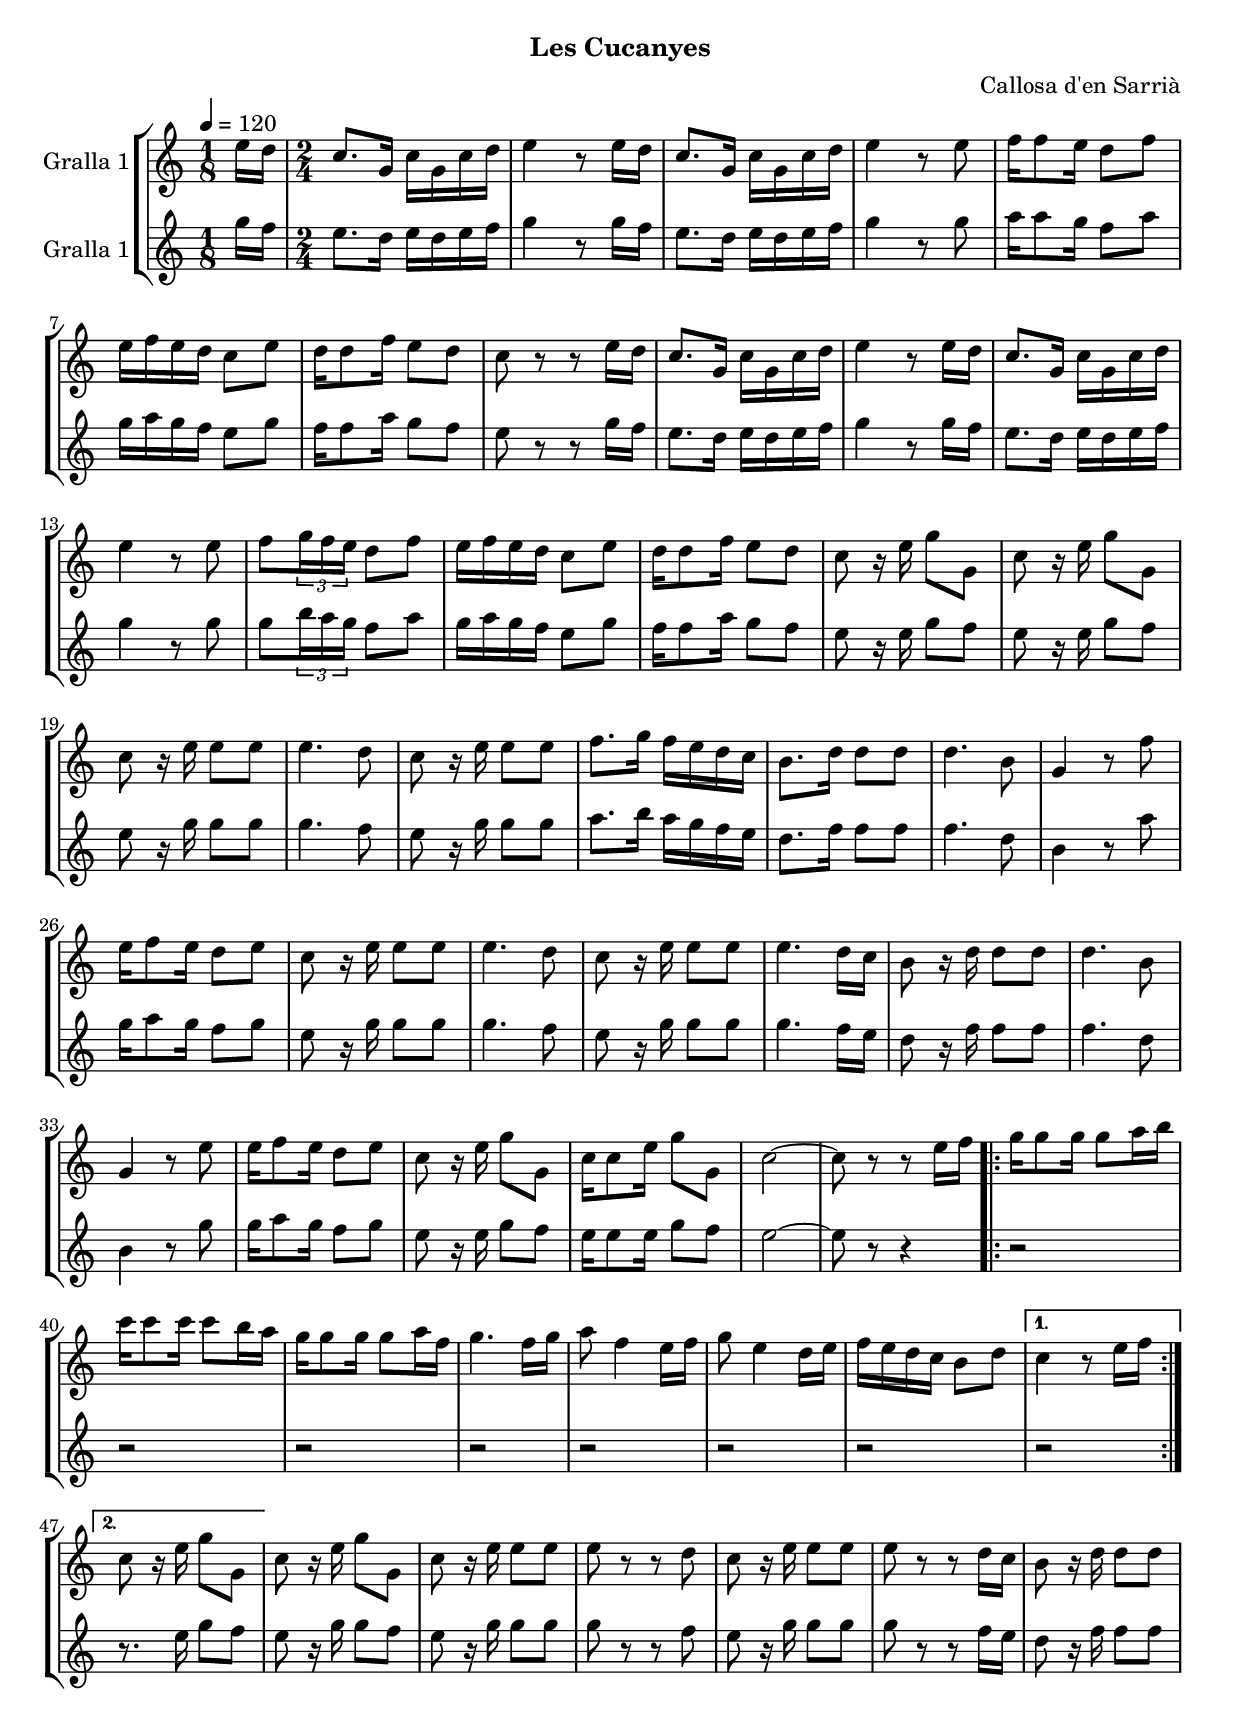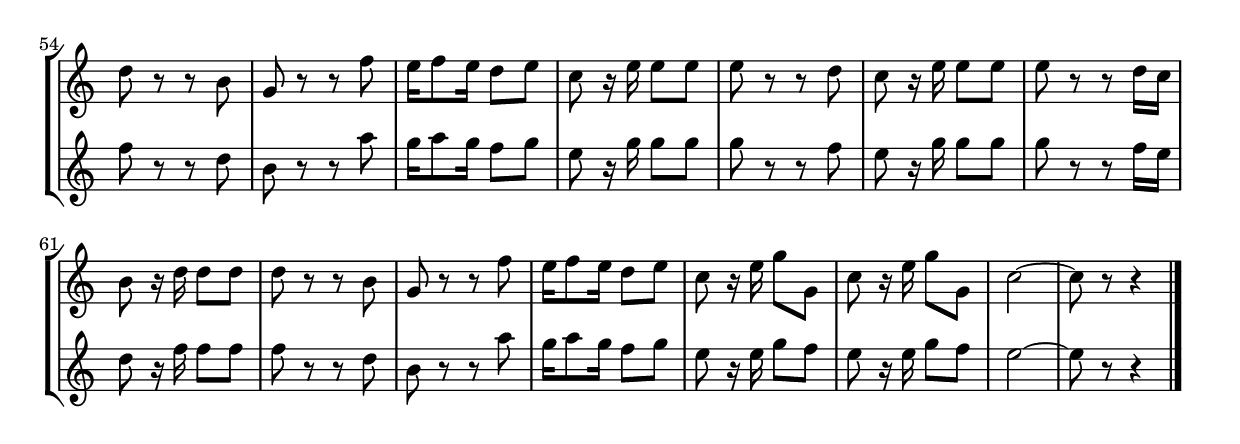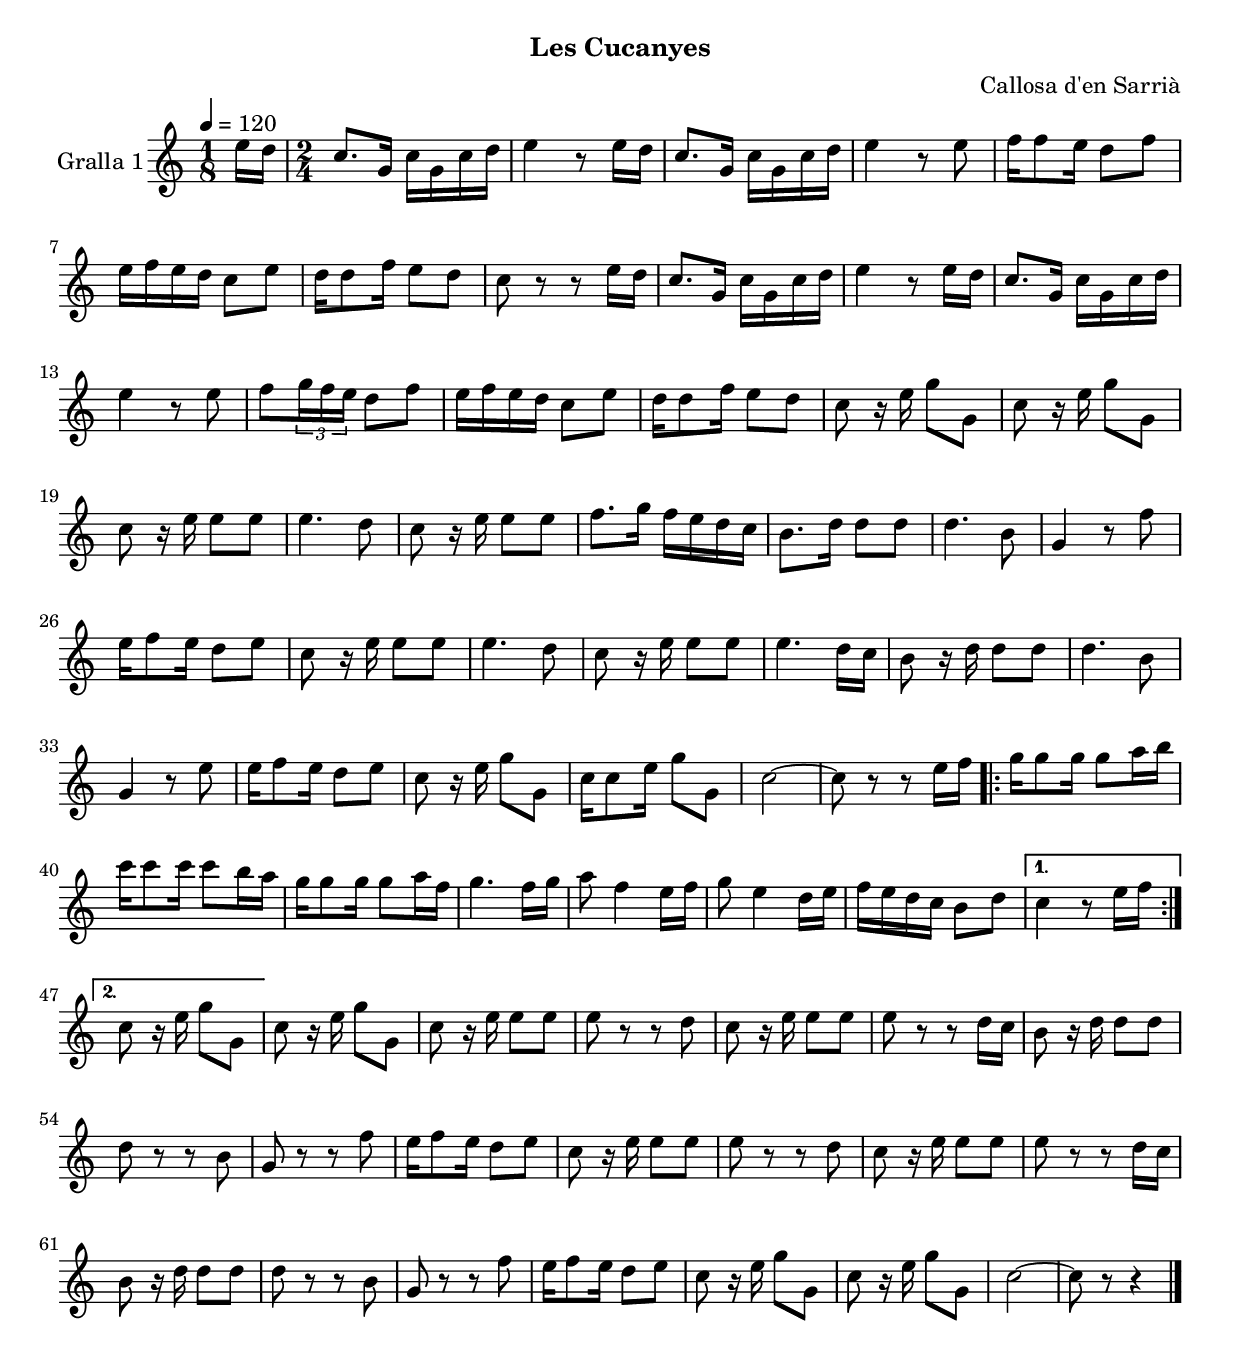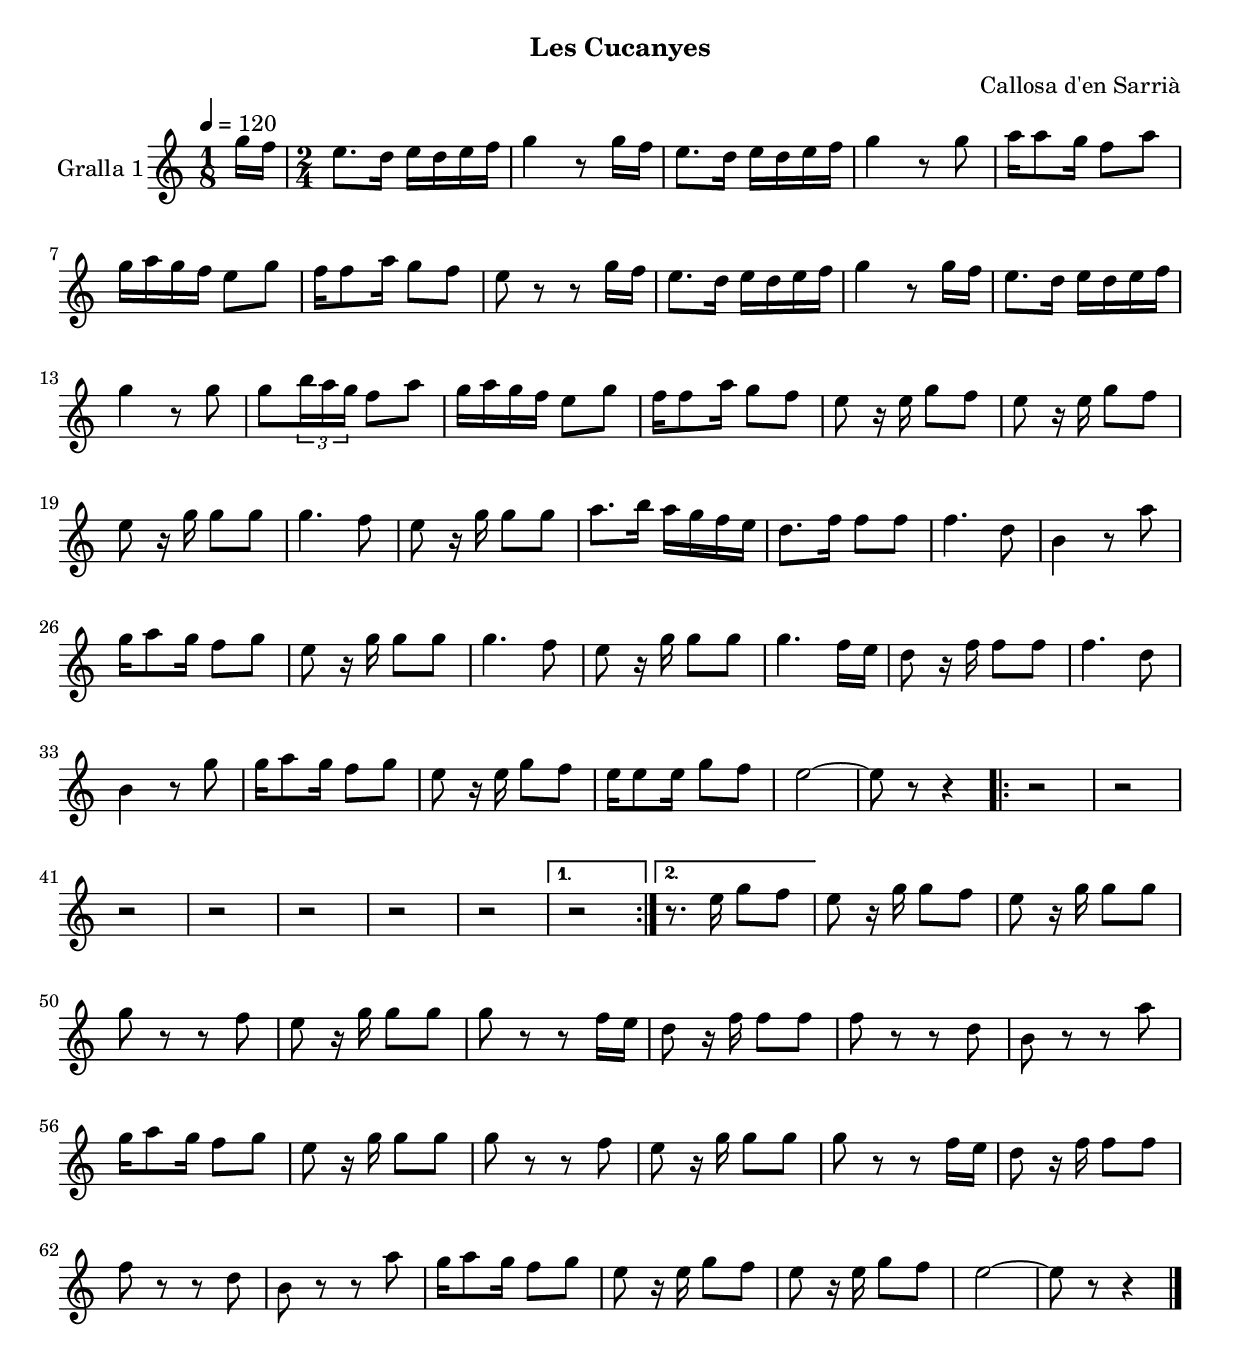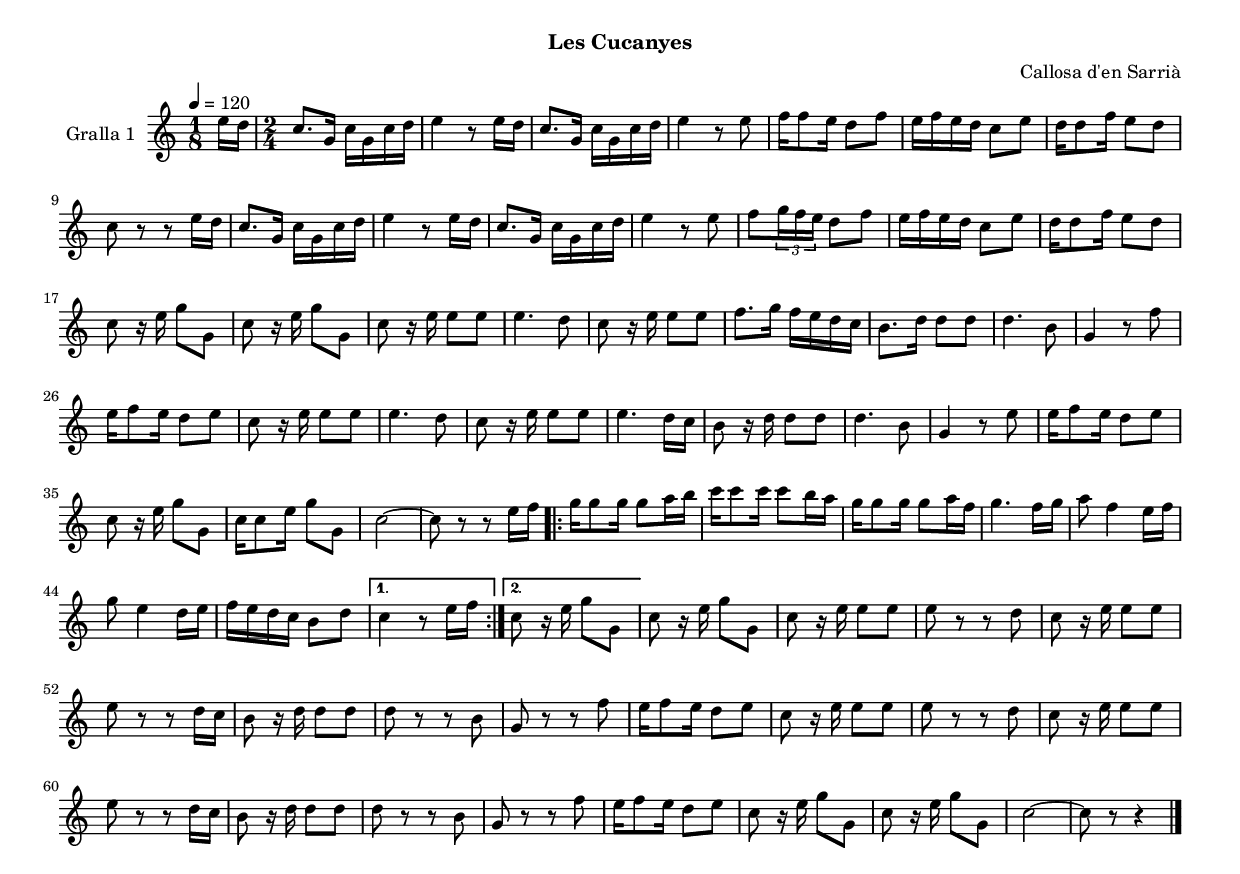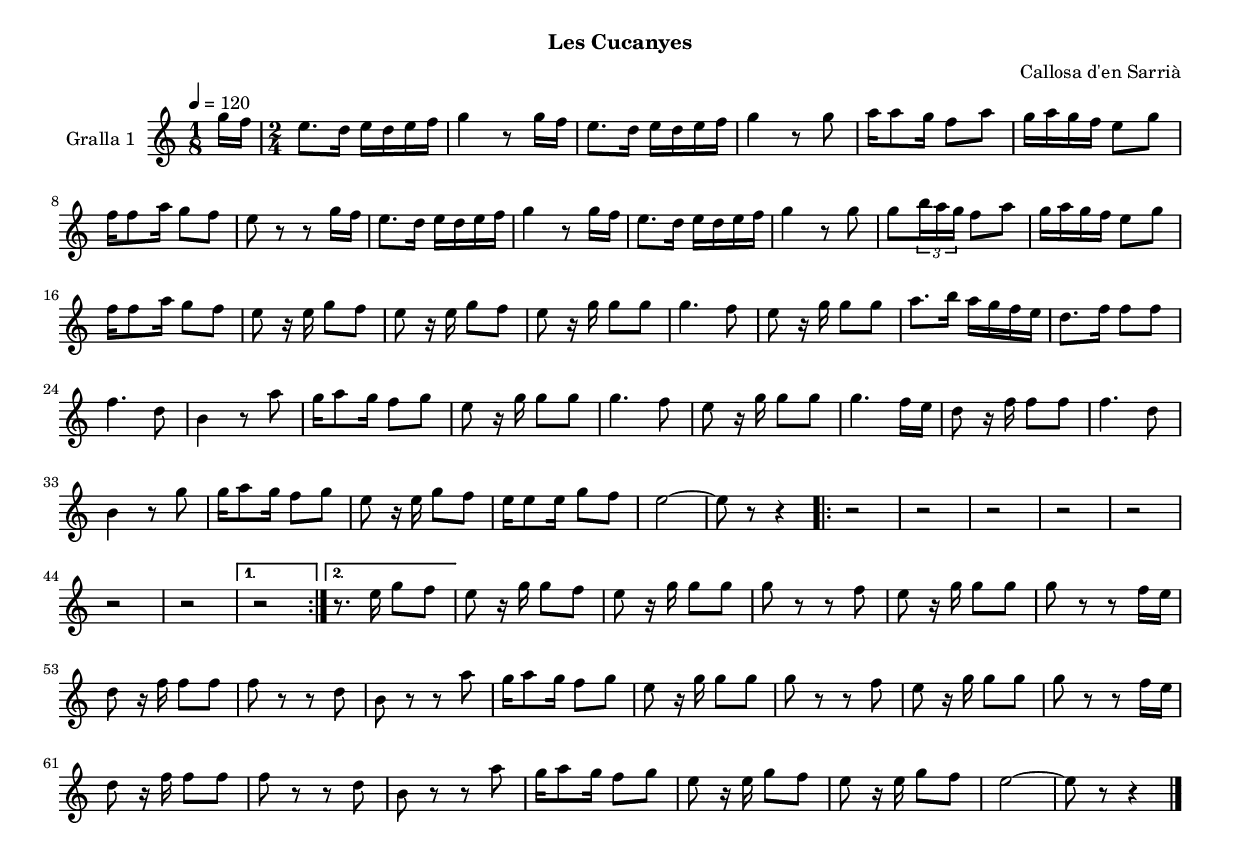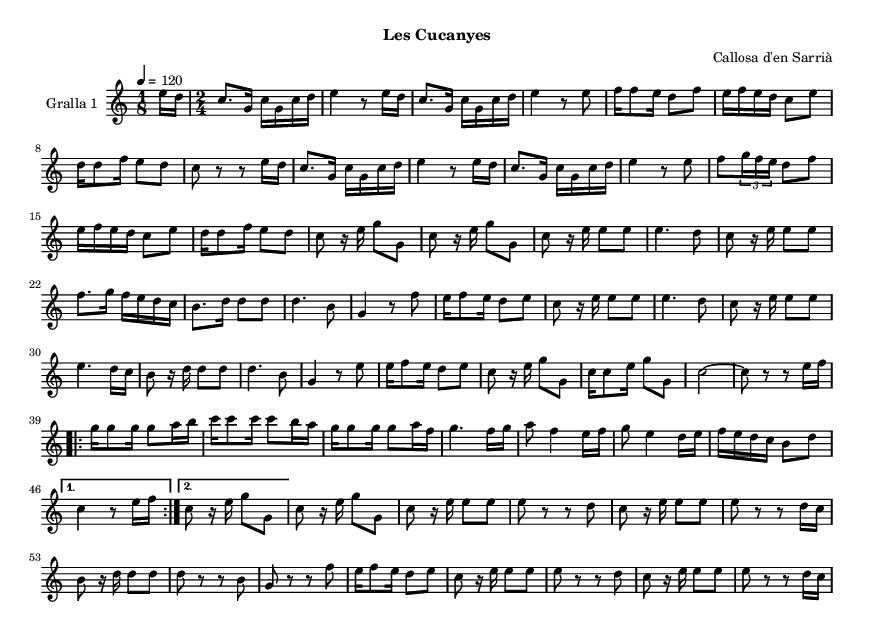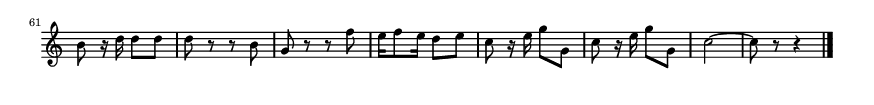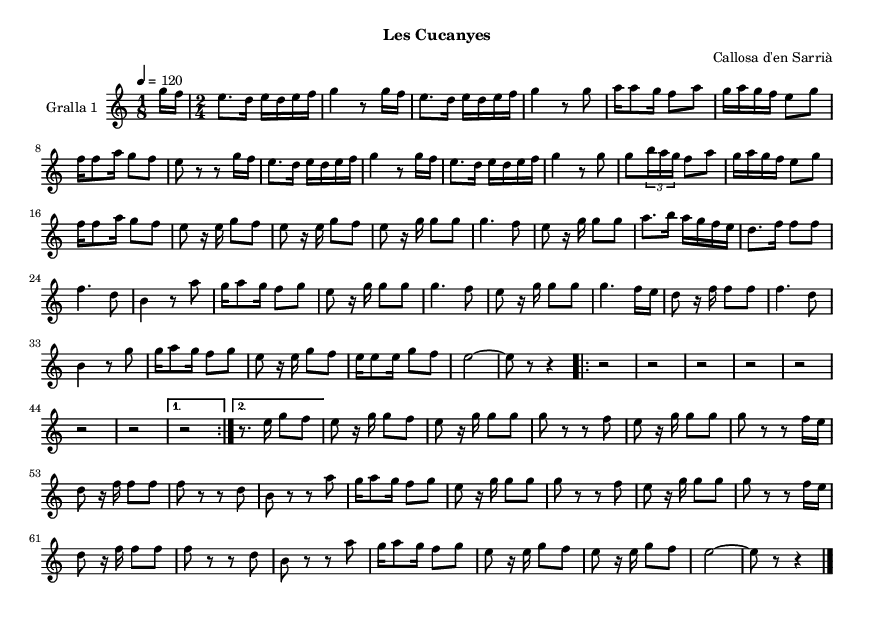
\version "2.16.0"

\header {
  dedication=""
  title="   "
  subtitle="Les Cucanyes"
  subsubtitle=""
  poet=""
  meter=""
  piece=""
  composer="Callosa d'en Sarrià"
  arranger=""
  opus=""
  instrument=""
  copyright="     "
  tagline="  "
}

liniaroAa =
\relative e''
{
  \tempo 4=120
  \clef treble
  \key c \major
  \time 1/8
  e16 d  |
  \time 2/4   c8. g16 c g c d  |
  e4 r8 e16 d  |
  c8. g16 c g c d  |
  %05
  e4 r8 e  |
  f16 f8 e16 d8 f  |
  e16 f e d c8 e  |
  d16 d8 f16 e8 d  |
  c8 r r e16 d  |
  %10
  c8. g16 c g c d  |
  e4 r8 e16 d  |
  c8. g16 c g c d  |
  e4 r8 e  |
  f8 \times 2/3 { g16 f e } d8 f  |
  %15
  e16 f e d c8 e  |
  d16 d8 f16 e8 d  |
  c8 r16 e g8 g,  |
  c8 r16 e g8 g,  |
  c8 r16 e e8 e  |
  %20
  e4. d8  |
  c8 r16 e e8 e  |
  f8. g16 f e d c  |
  b8. d16 d8 d  |
  d4. b8  |
  %25
  g4 r8 f'  |
  e16 f8 e16 d8 e  |
  c8 r16 e e8 e  |
  e4. d8  |
  c8 r16 e e8 e  |
  %30
  e4. d16 c  |
  b8 r16 d d8 d  |
  d4. b8  |
  g4 r8 e'  |
  e16 f8 e16 d8 e  |
  %35
  c8 r16 e g8 g,  |
  c16 c8 e16 g8 g,  |
  c2 ~  |
  c8 r r e16 f  |
  \repeat volta 2 { g16 g8 g16 g8 a16 b  |
  %40
  c16 c8 c16 c8 b16 a  |
  g16 g8 g16 g8 a16 f  |
  g4. f16 g  |
  a8 f4 e16 f  |
  g8 e4 d16 e  |
  %45
  f16 e d c b8 d }
  \alternative { { c4 r8 e16 f }
  { c8 r16 e g8 g, } }
  c8 r16 e g8 g,  |
  c8 r16 e e8 e  |
  %50
  e8 r r d  |
  c8 r16 e e8 e  |
  e8 r r d16 c  |
  b8 r16 d d8 d  |
  d8 r r b  |
  %55
  g8 r r f'  |
  e16 f8 e16 d8 e  |
  c8 r16 e e8 e  |
  e8 r r d  |
  c8 r16 e e8 e  |
  %60
  e8 r r d16 c  |
  b8 r16 d d8 d  |
  d8 r r b  |
  g8 r r f'  |
  e16 f8 e16 d8 e  |
  %65
  c8 r16 e g8 g,  |
  c8 r16 e g8 g,  |
  c2 ~  |
  c8 r r4  \bar "|."
}

liniaroAb =
\relative g''
{
  \tempo 4=120
  \clef treble
  \key c \major
  \time 1/8
  g16 f  |
  \time 2/4   e8. d16 e d e f  |
  g4 r8 g16 f  |
  e8. d16 e d e f  |
  %05
  g4 r8 g  |
  a16 a8 g16 f8 a  |
  g16 a g f e8 g  |
  f16 f8 a16 g8 f  |
  e8 r r g16 f  |
  %10
  e8. d16 e d e f  |
  g4 r8 g16 f  |
  e8. d16 e d e f  |
  g4 r8 g  |
  g8 \times 2/3 { b16 a g } f8 a  |
  %15
  g16 a g f e8 g  |
  f16 f8 a16 g8 f  |
  e8 r16 e g8 f  |
  e8 r16 e g8 f  |
  e8 r16 g g8 g  |
  %20
  g4. f8  |
  e8 r16 g g8 g  |
  a8. b16 a g f e  |
  d8. f16 f8 f  |
  f4. d8  |
  %25
  b4 r8 a'  |
  g16 a8 g16 f8 g  |
  e8 r16 g g8 g  |
  g4. f8  |
  e8 r16 g g8 g  |
  %30
  g4. f16 e  |
  d8 r16 f f8 f  |
  f4. d8  |
  b4 r8 g'  |
  g16 a8 g16 f8 g  |
  %35
  e8 r16 e g8 f  |
  e16 e8 e16 g8 f  |
  e2 ~  |
  e8 r r4  |
  \repeat volta 2 { r2  |
  %40
  r2  |
  r2  |
  r2  |
  r2  |
  r2  |
  %45
  r2 }
  \alternative { { r2 }
  { r8. e16 g8 f } }
  e8 r16 g g8 f  |
  e8 r16 g g8 g  |
  %50
  g8 r r f  |
  e8 r16 g g8 g  |
  g8 r r f16 e  |
  d8 r16 f f8 f  |
  f8 r r d  |
  %55
  b8 r r a'  |
  g16 a8 g16 f8 g  |
  e8 r16 g g8 g  |
  g8 r r f  |
  e8 r16 g g8 g  |
  %60
  g8 r r f16 e  |
  d8 r16 f f8 f  |
  f8 r r d  |
  b8 r r a'  |
  g16 a8 g16 f8 g  |
  %65
  e8 r16 e g8 f  |
  e8 r16 e g8 f  |
  e2 ~  |
  e8 r r4  \bar "|."
}

\book {

\paper {
  print-page-number = false
  #(set-paper-size "a4")
  #(layout-set-staff-size 20)
}

\bookpart {
  \score {
    \new StaffGroup {
      \override Score.RehearsalMark #'self-alignment-X = #LEFT
      <<
        \new Staff \with {instrumentName = #"Gralla 1" } \liniaroAa
        \new Staff \with {instrumentName = #"Gralla 1" } \liniaroAb
      >>
    }
    \layout {}
  }\score { \unfoldRepeats
    \new StaffGroup {
      \override Score.RehearsalMark #'self-alignment-X = #LEFT
      <<
        \new Staff \with {instrumentName = #"Gralla 1" } \liniaroAa
        \new Staff \with {instrumentName = #"Gralla 1" } \liniaroAb
      >>
    }
    \midi {}
  }
}

\bookpart {
  \header {}
  \score {
    \new StaffGroup {
      \override Score.RehearsalMark #'self-alignment-X = #LEFT
      <<
        \new Staff \with {instrumentName = #"Gralla 1" } \liniaroAa
      >>
    }
    \layout {}
  }\score { \unfoldRepeats
    \new StaffGroup {
      \override Score.RehearsalMark #'self-alignment-X = #LEFT
      <<
        \new Staff \with {instrumentName = #"Gralla 1" } \liniaroAa
      >>
    }
    \midi {}
  }
}

\bookpart {
  \header {}
  \score {
    \new StaffGroup {
      \override Score.RehearsalMark #'self-alignment-X = #LEFT
      <<
        \new Staff \with {instrumentName = #"Gralla 1" } \liniaroAb
      >>
    }
    \layout {}
  }\score { \unfoldRepeats
    \new StaffGroup {
      \override Score.RehearsalMark #'self-alignment-X = #LEFT
      <<
        \new Staff \with {instrumentName = #"Gralla 1" } \liniaroAb
      >>
    }
    \midi {}
  }
}

}

\book {

\paper {
  print-page-number = false
  #(set-paper-size "a5landscape")
  #(layout-set-staff-size 16)
  #(define output-suffix "a5")
}

\bookpart {
  \header {}
  \score {
    \new StaffGroup {
      \override Score.RehearsalMark #'self-alignment-X = #LEFT
      <<
        \new Staff \with {instrumentName = #"Gralla 1" } \liniaroAa
      >>
    }
    \layout {}
  }
}

\bookpart {
  \header {}
  \score {
    \new StaffGroup {
      \override Score.RehearsalMark #'self-alignment-X = #LEFT
      <<
        \new Staff \with {instrumentName = #"Gralla 1" } \liniaroAb
      >>
    }
    \layout {}
  }
}

}

\book {

\paper {
  print-page-number = false
  #(set-paper-size "a6landscape")
  #(layout-set-staff-size 12)
  #(define output-suffix "a6")
}

\bookpart {
  \header {}
  \score {
    \new StaffGroup {
      \override Score.RehearsalMark #'self-alignment-X = #LEFT
      <<
        \new Staff \with {instrumentName = #"Gralla 1" } \liniaroAa
      >>
    }
    \layout {}
  }
}

\bookpart {
  \header {}
  \score {
    \new StaffGroup {
      \override Score.RehearsalMark #'self-alignment-X = #LEFT
      <<
        \new Staff \with {instrumentName = #"Gralla 1" } \liniaroAb
      >>
    }
    \layout {}
  }
}

}

